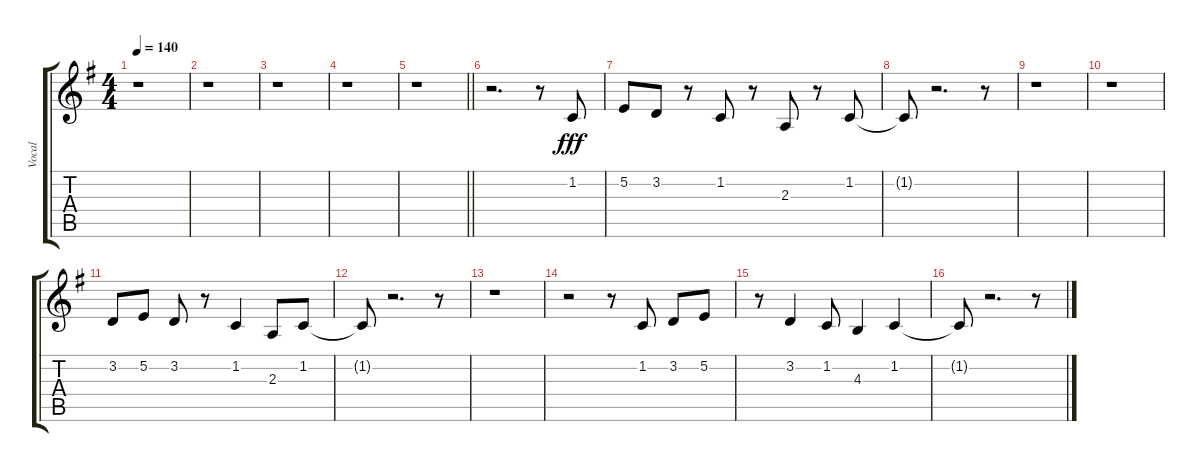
\track ("Vocal" "Vocal") {instrument synthvoice}
\staff {score tabs}
\tuning (E4 B3 G3 D3 A2 E2) {hide}
\ts (4 4)
\tempo 140
\clef g2
\ks eminor
r.1{dy f} |
r.1 |
r.1 |
r.1 |
\barLineRight lightlight
r.1 |
\section ("" "")
r.2{d} r.8 1.2.8{dy fff} |
5.2.8 3.2.8 r.8 1.2.8 r.8 2.3.8 r.8 1.2.8 |
1.2{t}.8 r.2{d} r.8 |
r.1 |
r.1 |
3.2.8 5.2.8 3.2.8 r.8 1.2.4 2.3.8 1.2.8 |
1.2{t}.8 r.2{d} r.8 |
r.1 |
r.2 r.8 1.2.8 3.2.8 5.2.8 |
r.8 3.2.4 1.2.8 4.3.4 1.2.4 |
1.2{t}.8 r.2{d} r.8
